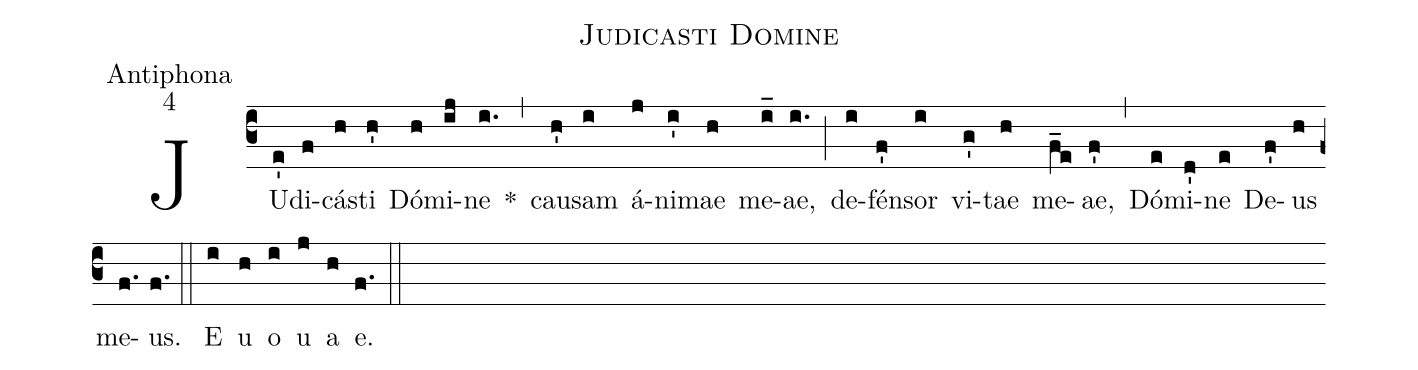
name:Judicasti Domine;
office-part:Antiphona;
mode:4;
%%
(c3) JU(e')di(f)cá(h)sti(h') Dó(h)mi(ij)ne(i.) *(,) cau(h')sam(i) á(j)ni(i')mae(h) me(i_)ae,(i.) (;) de(i)fén(f')sor(i) vi(g')tae(h) me(f_e)ae,(f') (,) Dó(e)mi(d')ne(e) De(f')us(h) me(f.)us.(f.) (::) <eu>E(i) u(h) o(i) u(j) a(h) e.</eu>(f.) (::)
